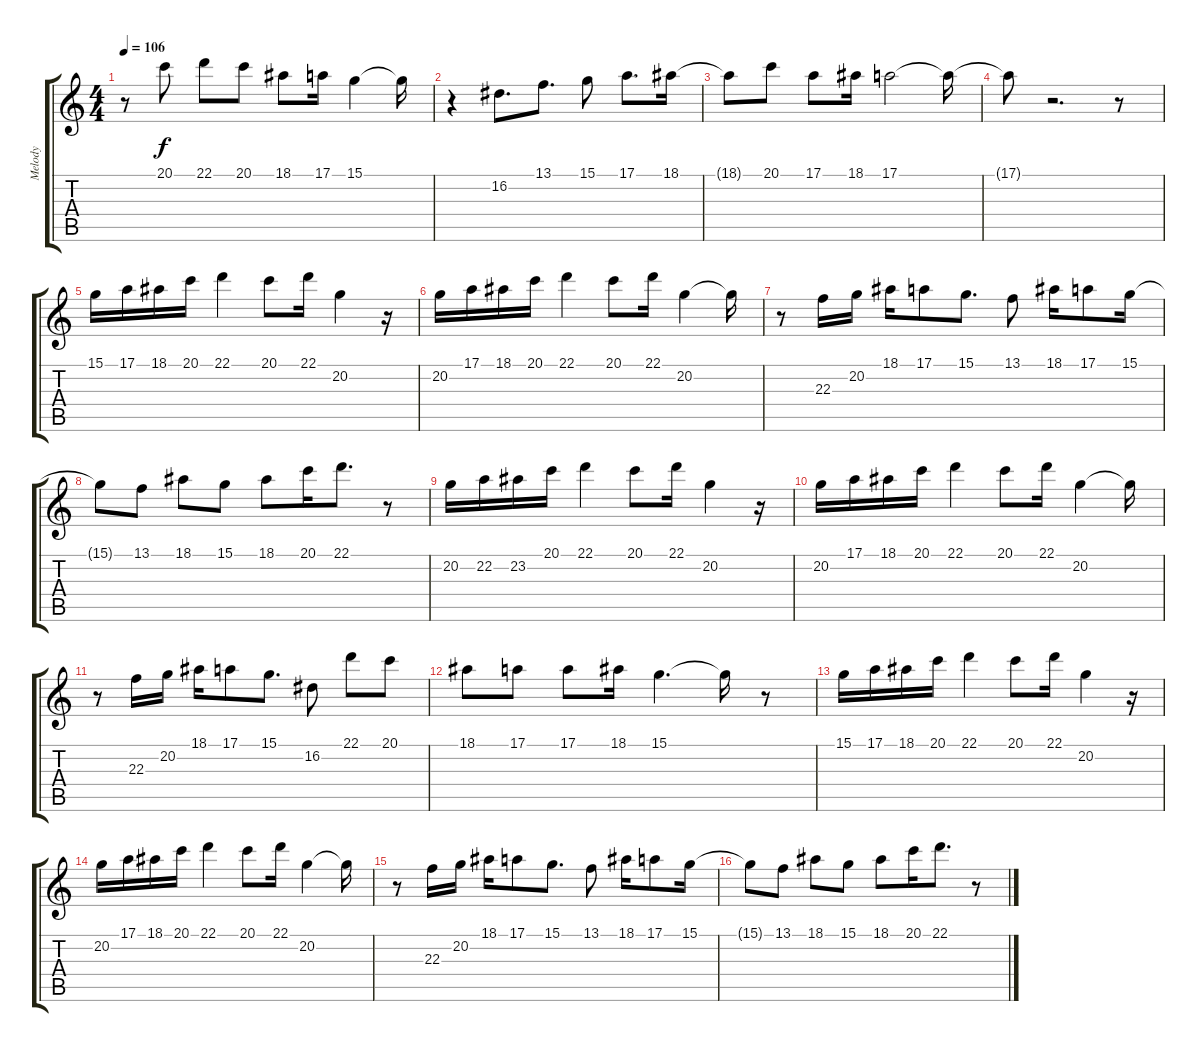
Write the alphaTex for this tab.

\track ("Melody" "Melody") {instrument flute}
\staff {score tabs}
\tuning (E4 B3 G3 D3 A2 E2) {hide}
\ts (4 4)
\tempo 106
\clef g2
\ks c
r.8{dy f} 20.1.8 22.1.8 20.1.8 18.1.8 17.1.16 15.1.4 15.1{t}.16 |
r.4 16.2.8{d} 13.1.8{d} 15.1.8 17.1.8{d} 18.1.16 |
18.1{t}.8 20.1.8 17.1.8 18.1.16 17.1.2 17.1{t}.16 |
17.1{t}.8 r.2{d} r.8 |
15.1.16 17.1.16 18.1.16 20.1.16 22.1.4 20.1.8 22.1.16 20.2.4 r.16 |
20.2.16 17.1.16 18.1.16 20.1.16 22.1.4 20.1.8 22.1.16 20.2.4 20.2{t}.16 |
r.8 22.3.16 20.2.16 18.1.16 17.1.8 15.1.8{d} 13.1.8 18.1.16 17.1.8 15.1.16 |
15.1{t}.8 13.1.8 18.1.8 15.1.8 18.1.8 20.1.16 22.1.8{d} r.8 |
20.2.16 22.2.16 23.2.16 20.1.16 22.1.4 20.1.8 22.1.16 20.2.4 r.16 |
20.2.16 17.1.16 18.1.16 20.1.16 22.1.4 20.1.8 22.1.16 20.2.4 20.2{t}.16 |
r.8 22.3.16 20.2.16 18.1.16 17.1.8 15.1.8{d} 16.2.8 22.1.8 20.1.8 |
18.1.8 17.1.8 17.1.8 18.1.16 15.1.4{d} 15.1{t}.16 r.8 |
15.1.16 17.1.16 18.1.16 20.1.16 22.1.4 20.1.8 22.1.16 20.2.4 r.16 |
20.2.16 17.1.16 18.1.16 20.1.16 22.1.4 20.1.8 22.1.16 20.2.4 20.2{t}.16 |
r.8 22.3.16 20.2.16 18.1.16 17.1.8 15.1.8{d} 13.1.8 18.1.16 17.1.8 15.1.16 |
15.1{t}.8 13.1.8 18.1.8 15.1.8 18.1.8 20.1.16 22.1.8{d} r.8
